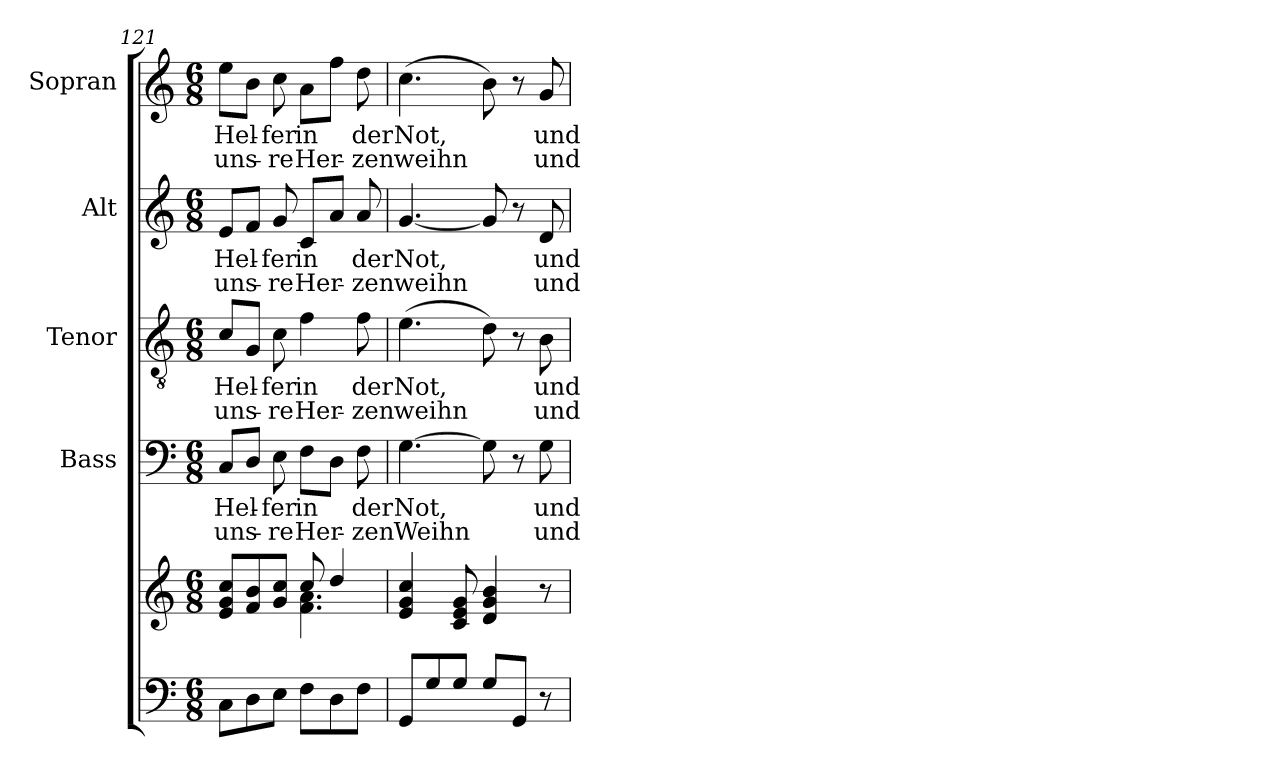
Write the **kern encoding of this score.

**kern	**kern	**kern	**text	**text	**kern	**text	**text	**kern	**text	**text	**kern	**text	**text
*part5	*part5	*part4	*part4	*part4	*part3	*part3	*part3	*part2	*part2	*part2	*part1	*part1	*part1
*staff6	*staff5	*staff4	*staff4	*staff4	*staff3	*staff3	*staff3	*staff2	*staff2	*staff2	*staff1	*staff1	*staff1
*	*	*I"Bass	*	*	*I"Tenor	*	*	*I"Alt	*	*	*I"Sopran	*	*
*	*	*I'B.	*	*	*I'T.	*	*	*I'A.	*	*	*I'S.	*	*
*clefF4	*clefG2	*clefF4	*	*	*clefGv2	*	*	*clefG2	*	*	*clefG2	*	*
*k[]	*k[]	*k[]	*	*	*k[]	*	*	*k[]	*	*	*k[]	*	*
*C:	*C:	*C:	*	*	*C:	*	*	*C:	*	*	*C:	*	*
*M6/8	*M6/8	*M6/8	*	*	*M6/8	*	*	*M6/8	*	*	*M6/8	*	*
=121	=121	=121	=121	=121	=121	=121	=121	=121	=121	=121	=121	=121	=121
*	*^	*	*	*	*	*	*	*	*	*	*	*	*
!	!	!	!	!LO:LY:b	!LO:LY:b	!	!LO:LY:b	!LO:LY:b	!	!LO:LY:b	!LO:LY:b	!	!LO:LY:b	!LO:LY:b
8C\L	8e/ 8g/ 8cc/L	4.ryy	8C/L	Hel-	uns-	8c/L	Hel-	uns-	8e/L	Hel-	uns-	8ee\L	Hel-	uns-
8D\	8f/ 8b/	.	8D/J	.	.	8G/J	.	.	8f/J	.	.	8b\J	.	.
!	!	!	!	!LO:LY:b	!LO:LY:b	!	!LO:LY:b	!LO:LY:b	!	!LO:LY:b	!LO:LY:b	!	!LO:LY:b	!LO:LY:b
8E\J	8g/ 8cc/J	.	8E\	-fer	-re	8c\	-fer	-re	8g/	-fer	-re	8cc\	-fer	-re
!	!	!	!	!LO:LY:b	!LO:LY:b	!	!LO:LY:b	!LO:LY:b	!	!LO:LY:b	!LO:LY:b	!	!LO:LY:b	!LO:LY:b
8F\L	8cc/	4.f\ 4.a\	8F\L	in	Her-	4f\	in	Her-	8c/L	in	Her-	8a\L	in	Her-
8D\	4dd/	.	8D\J	.	.	.	.	.	8a/J	.	.	8ff\J	.	.
!	!	!	!	!LO:LY:b	!LO:LY:b	!	!LO:LY:b	!LO:LY:b	!	!LO:LY:b	!LO:LY:b	!	!LO:LY:b	!LO:LY:b
8F\J	.	.	8F\	der	-zen	8f\	der	-zen	8a/	der	-zen	8dd\	der	-zen
*	*v	*v	*	*	*	*	*	*	*	*	*	*	*	*
=122	=122	=122	=122	=122	=122	=122	=122	=122	=122	=122	=122	=122	=122
!	!	!	!LO:LY:b	!LO:LY:b	!	!LO:LY:b	!LO:LY:b	!	!LO:LY:b	!LO:LY:b	!	!LO:LY:b	!LO:LY:b
8GG/L	4e/ 4g/ 4cc/	[4.G\	Not,	Weihn	(>4.e\	Not,	weihn	[4.g/	Not,	weihn	(>4.cc\	Not,	weihn
8G/	.	.	.	.	.	.	.	.	.	.	.	.	.
8G/J	8c/ 8e/ 8g/	.	.	.	.	.	.	.	.	.	.	.	.
8G/L	4d/ 4g/ 4b/	8G\]	.	.	8d\)	.	.	8g/]	.	.	8b\)	.	.
8GG/J	.	8r	.	.	8r	.	.	8r	.	.	8r	.	.
!	!	!	!LO:LY:b	!LO:LY:b	!	!LO:LY:b	!LO:LY:b	!	!LO:LY:b	!LO:LY:b	!	!LO:LY:b	!LO:LY:b
8r	8r	8G\	und	und	8B\	und	und	8d/	und	und	8g/	und	und
=	=	=	=	=	=	=	=	=	=	=	=	=	=
*-	*-	*-	*-	*-	*-	*-	*-	*-	*-	*-	*-	*-	*-
